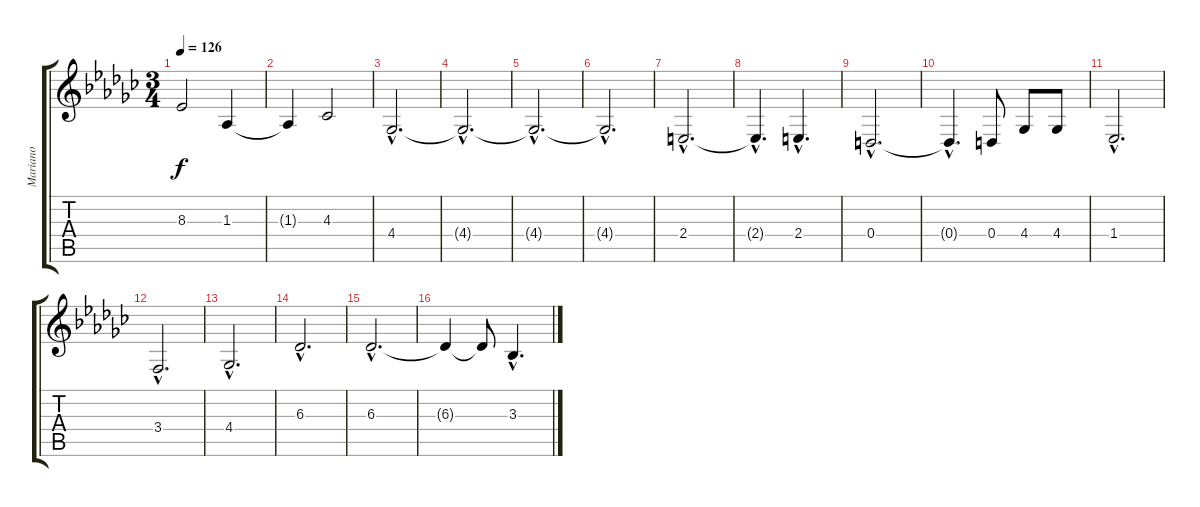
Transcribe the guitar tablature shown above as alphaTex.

\track ("Mariano" "Mariano") {instrument flute}
\staff {score tabs}
\tuning (E4 B3 G3 D3 A2 E2) {hide}
\ts (3 4)
\tempo 126
\clef g2
\ks ebminor
8.3.2{dy f} 1.3.4 |
1.3{t}.4 4.3.2 |
4.4{hac}.2{d} |
4.4{hac t}.2{d} |
4.4{hac t}.2{d} |
4.4{hac t}.2{d} |
2.4{hac}.2{d} |
2.4{hac t}.4{d} 2.4{hac}.4{d} |
0.4{hac}.2{d} |
0.4{hac t}.4{d} 0.4.8 4.4.8 4.4.8 |
1.4{hac}.2{d} |
3.4{hac}.2{d} |
4.4{hac}.2{d} |
6.3{hac}.2{d} |
6.3{hac}.2{d} |
6.3{t}.4 6.3{t}.8 3.3{hac}.4{d}
